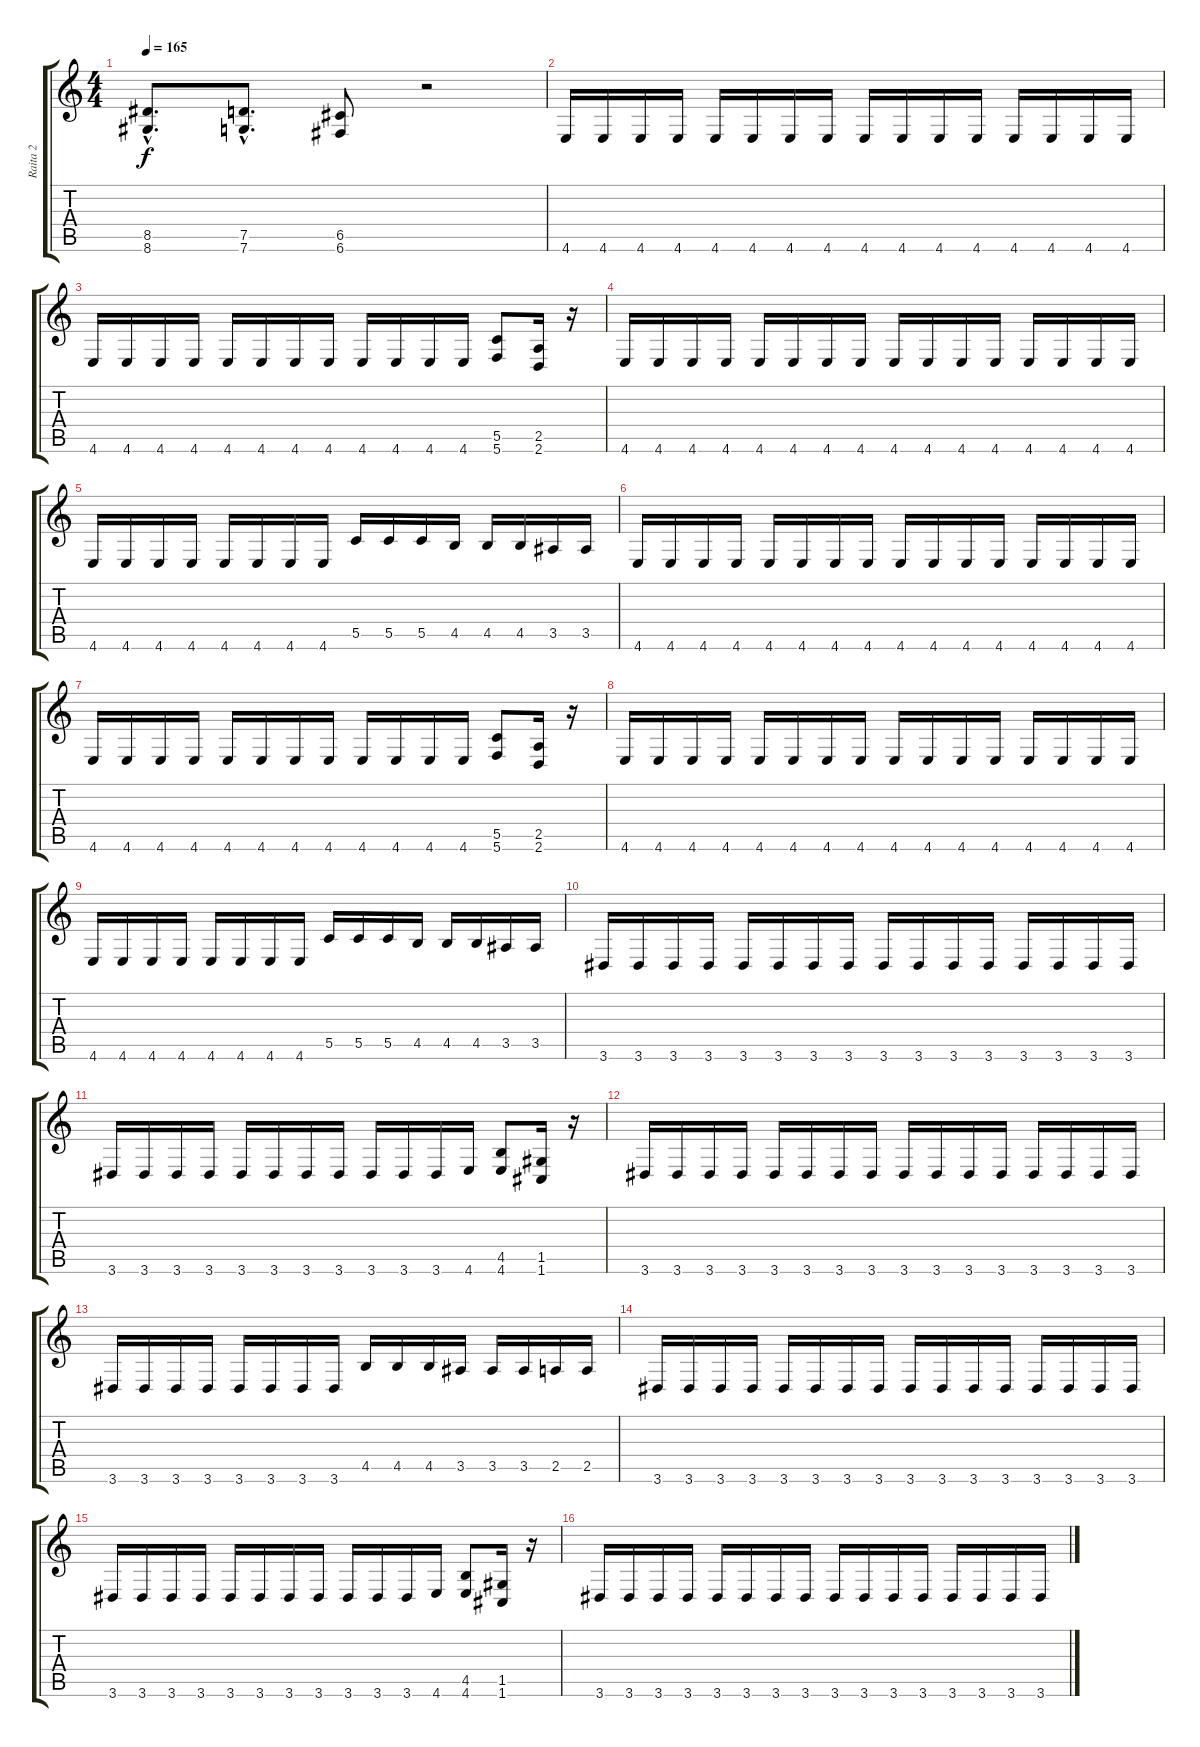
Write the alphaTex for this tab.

\track ("Raita 2" "Raita 2") {instrument distortionguitar}
\staff {score tabs}
\tuning (D4 A3 F3 C3 G2 C2) {hide}
\ts (4 4)
\tempo 165
\clef g2
\ks c
(8.5{hac} 8.6{hac}).8{d dy f} (7.5{hac} 7.6{hac}).8{d} (6.5 6.6).8 r.2 |
4.6.16 4.6.16 4.6.16 4.6.16 4.6.16 4.6.16 4.6.16 4.6.16 4.6.16 4.6.16 4.6.16 4.6.16 4.6.16 4.6.16 4.6.16 4.6.16 |
4.6.16 4.6.16 4.6.16 4.6.16 4.6.16 4.6.16 4.6.16 4.6.16 4.6.16 4.6.16 4.6.16 4.6.16 (5.5 5.6).8 (2.5 2.6).16 r.16 |
4.6.16 4.6.16 4.6.16 4.6.16 4.6.16 4.6.16 4.6.16 4.6.16 4.6.16 4.6.16 4.6.16 4.6.16 4.6.16 4.6.16 4.6.16 4.6.16 |
4.6.16 4.6.16 4.6.16 4.6.16 4.6.16 4.6.16 4.6.16 4.6.16 5.5.16 5.5.16 5.5.16 4.5.16 4.5.16 4.5.16 3.5.16 3.5.16 |
4.6.16 4.6.16 4.6.16 4.6.16 4.6.16 4.6.16 4.6.16 4.6.16 4.6.16 4.6.16 4.6.16 4.6.16 4.6.16 4.6.16 4.6.16 4.6.16 |
4.6.16 4.6.16 4.6.16 4.6.16 4.6.16 4.6.16 4.6.16 4.6.16 4.6.16 4.6.16 4.6.16 4.6.16 (5.5 5.6).8 (2.5 2.6).16 r.16 |
4.6.16 4.6.16 4.6.16 4.6.16 4.6.16 4.6.16 4.6.16 4.6.16 4.6.16 4.6.16 4.6.16 4.6.16 4.6.16 4.6.16 4.6.16 4.6.16 |
4.6.16 4.6.16 4.6.16 4.6.16 4.6.16 4.6.16 4.6.16 4.6.16 5.5.16 5.5.16 5.5.16 4.5.16 4.5.16 4.5.16 3.5.16 3.5.16 |
3.6.16 3.6.16 3.6.16 3.6.16 3.6.16 3.6.16 3.6.16 3.6.16 3.6.16 3.6.16 3.6.16 3.6.16 3.6.16 3.6.16 3.6.16 3.6.16 |
3.6.16 3.6.16 3.6.16 3.6.16 3.6.16 3.6.16 3.6.16 3.6.16 3.6.16 3.6.16 3.6.16 4.6.16 (4.5 4.6).8 (1.5 1.6).16 r.16 |
3.6.16 3.6.16 3.6.16 3.6.16 3.6.16 3.6.16 3.6.16 3.6.16 3.6.16 3.6.16 3.6.16 3.6.16 3.6.16 3.6.16 3.6.16 3.6.16 |
3.6.16 3.6.16 3.6.16 3.6.16 3.6.16 3.6.16 3.6.16 3.6.16 4.5.16 4.5.16 4.5.16 3.5.16 3.5.16 3.5.16 2.5.16 2.5.16 |
3.6.16 3.6.16 3.6.16 3.6.16 3.6.16 3.6.16 3.6.16 3.6.16 3.6.16 3.6.16 3.6.16 3.6.16 3.6.16 3.6.16 3.6.16 3.6.16 |
3.6.16 3.6.16 3.6.16 3.6.16 3.6.16 3.6.16 3.6.16 3.6.16 3.6.16 3.6.16 3.6.16 4.6.16 (4.5 4.6).8 (1.5 1.6).16 r.16 |
3.6.16 3.6.16 3.6.16 3.6.16 3.6.16 3.6.16 3.6.16 3.6.16 3.6.16 3.6.16 3.6.16 3.6.16 3.6.16 3.6.16 3.6.16 3.6.16
